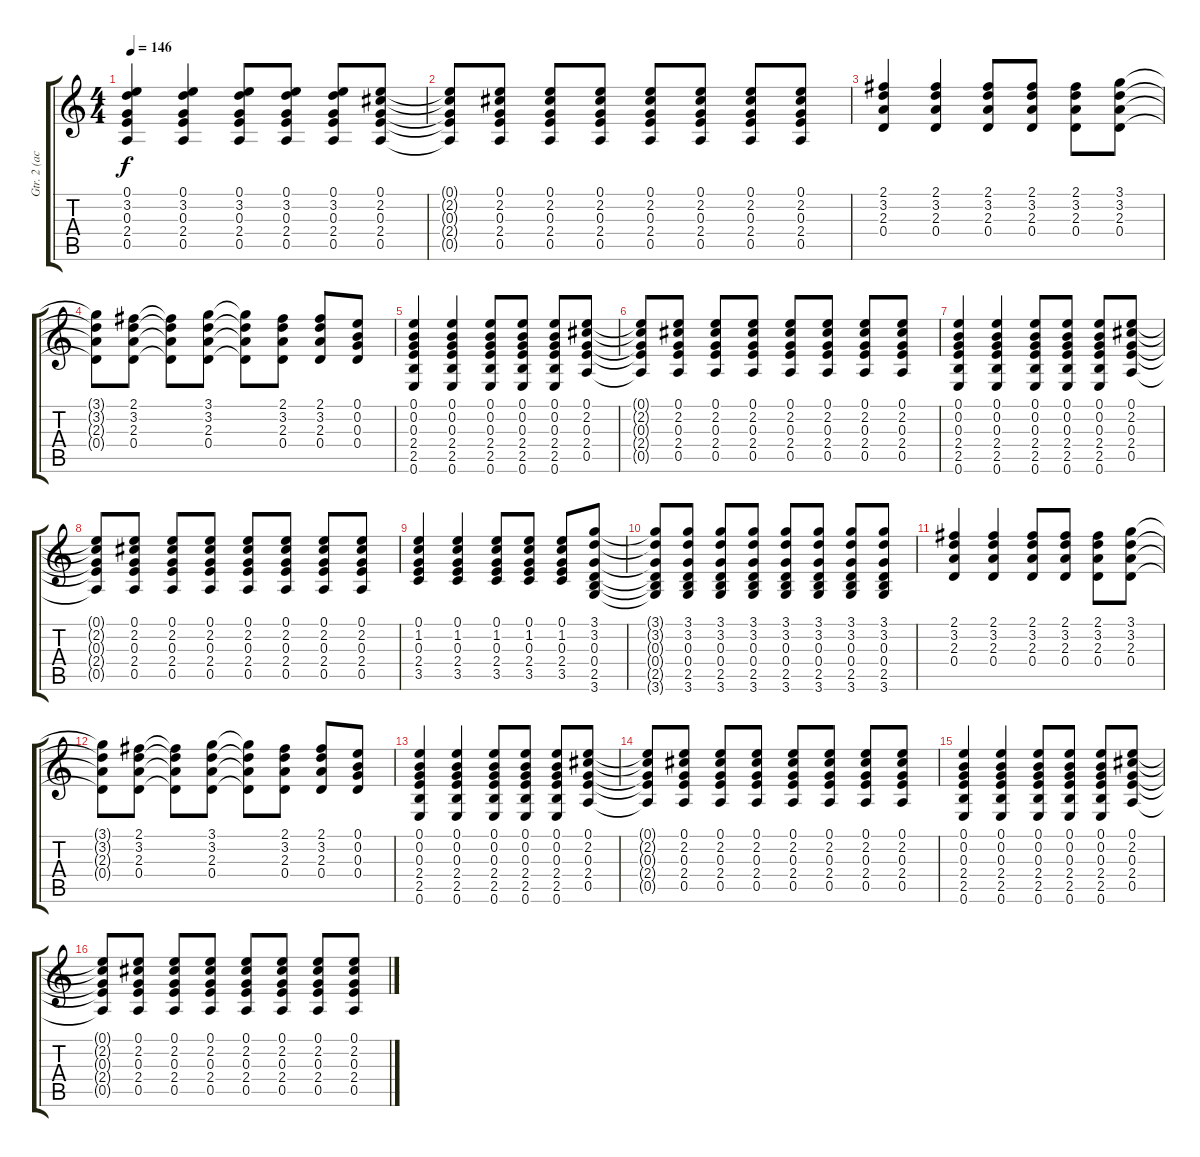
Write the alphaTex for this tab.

\track ("Gtr. 2 (acoustic)" "Gtr. 2 (ac") {instrument acousticguitarsteel}
\staff {score tabs}
\tuning (E4 B3 G3 D3 A2 E2) {hide}
\ts (4 4)
\tempo 146
\clef g2
\ks c
(0.1 3.2 0.3 2.4 0.5).4{dy f} (0.1 3.2 0.3 2.4 0.5).4 (0.1 3.2 0.3 2.4 0.5).8 (0.1 3.2 0.3 2.4 0.5).8 (0.1 3.2 0.3 2.4 0.5).8 (0.1 2.2 0.3 2.4 0.5).8 |
(0.1{t} 2.2{t} 0.3{t} 2.4{t} 0.5{t}).8 (0.1 2.2 0.3 2.4 0.5).8 (0.1 2.2 0.3 2.4 0.5).8 (0.1 2.2 0.3 2.4 0.5).8 (0.1 2.2 0.3 2.4 0.5).8 (0.1 2.2 0.3 2.4 0.5).8 (0.1 2.2 0.3 2.4 0.5).8 (0.1 2.2 0.3 2.4 0.5).8 |
(2.1 3.2 2.3 0.4).4 (2.1 3.2 2.3 0.4).4 (2.1 3.2 2.3 0.4).8 (2.1 3.2 2.3 0.4).8 (2.1 3.2 2.3 0.4).8 (3.1 3.2 2.3 0.4).8 |
(3.1{t} 3.2{t} 2.3{t} 0.4{t}).8 (2.1 3.2 2.3 0.4).8 (2.1{t} 3.2{t} 2.3{t} 0.4{t}).8 (3.1 3.2 2.3 0.4).8 (3.1{t} 3.2{t} 2.3{t} 0.4{t}).8 (2.1 3.2 2.3 0.4).8 (2.1 3.2 2.3 0.4).8 (0.1 0.2 0.3 0.4).8 |
(0.1 0.2 0.3 2.4 2.5 0.6).4 (0.1 0.2 0.3 2.4 2.5 0.6).4 (0.1 0.2 0.3 2.4 2.5 0.6).8 (0.1 0.2 0.3 2.4 2.5 0.6).8 (0.1 0.2 0.3 2.4 2.5 0.6).8 (0.1 2.2 0.3 2.4 0.5).8 |
(0.1{t} 2.2{t} 0.3{t} 2.4{t} 0.5{t}).8 (0.1 2.2 0.3 2.4 0.5).8 (0.1 2.2 0.3 2.4 0.5).8 (0.1 2.2 0.3 2.4 0.5).8 (0.1 2.2 0.3 2.4 0.5).8 (0.1 2.2 0.3 2.4 0.5).8 (0.1 2.2 0.3 2.4 0.5).8 (0.1 2.2 0.3 2.4 0.5).8 |
(0.1 0.2 0.3 2.4 2.5 0.6).4 (0.1 0.2 0.3 2.4 2.5 0.6).4 (0.1 0.2 0.3 2.4 2.5 0.6).8 (0.1 0.2 0.3 2.4 2.5 0.6).8 (0.1 0.2 0.3 2.4 2.5 0.6).8 (0.1 2.2 0.3 2.4 0.5).8 |
(0.1{t} 2.2{t} 0.3{t} 2.4{t} 0.5{t}).8 (0.1 2.2 0.3 2.4 0.5).8 (0.1 2.2 0.3 2.4 0.5).8 (0.1 2.2 0.3 2.4 0.5).8 (0.1 2.2 0.3 2.4 0.5).8 (0.1 2.2 0.3 2.4 0.5).8 (0.1 2.2 0.3 2.4 0.5).8 (0.1 2.2 0.3 2.4 0.5).8 |
(0.1 1.2 0.3 2.4 3.5).4 (0.1 1.2 0.3 2.4 3.5).4 (0.1 1.2 0.3 2.4 3.5).8 (0.1 1.2 0.3 2.4 3.5).8 (0.1 1.2 0.3 2.4 3.5).8 (3.1 3.2 0.3 0.4 2.5 3.6).8 |
(3.1{t} 3.2{t} 0.3{t} 0.4{t} 2.5{t} 3.6{t}).8 (3.1 3.2 0.3 0.4 2.5 3.6).8 (3.1 3.2 0.3 0.4 2.5 3.6).8 (3.1 3.2 0.3 0.4 2.5 3.6).8 (3.1 3.2 0.3 0.4 2.5 3.6).8 (3.1 3.2 0.3 0.4 2.5 3.6).8 (3.1 3.2 0.3 0.4 2.5 3.6).8 (3.1 3.2 0.3 0.4 2.5 3.6).8 |
(2.1 3.2 2.3 0.4).4 (2.1 3.2 2.3 0.4).4 (2.1 3.2 2.3 0.4).8 (2.1 3.2 2.3 0.4).8 (2.1 3.2 2.3 0.4).8 (3.1 3.2 2.3 0.4).8 |
(3.1{t} 3.2{t} 2.3{t} 0.4{t}).8 (2.1 3.2 2.3 0.4).8 (2.1{t} 3.2{t} 2.3{t} 0.4{t}).8 (3.1 3.2 2.3 0.4).8 (3.1{t} 3.2{t} 2.3{t} 0.4{t}).8 (2.1 3.2 2.3 0.4).8 (2.1 3.2 2.3 0.4).8 (0.1 0.2 0.3 0.4).8 |
(0.1 0.2 0.3 2.4 2.5 0.6).4 (0.1 0.2 0.3 2.4 2.5 0.6).4 (0.1 0.2 0.3 2.4 2.5 0.6).8 (0.1 0.2 0.3 2.4 2.5 0.6).8 (0.1 0.2 0.3 2.4 2.5 0.6).8 (0.1 2.2 0.3 2.4 0.5).8 |
(0.1{t} 2.2{t} 0.3{t} 2.4{t} 0.5{t}).8 (0.1 2.2 0.3 2.4 0.5).8 (0.1 2.2 0.3 2.4 0.5).8 (0.1 2.2 0.3 2.4 0.5).8 (0.1 2.2 0.3 2.4 0.5).8 (0.1 2.2 0.3 2.4 0.5).8 (0.1 2.2 0.3 2.4 0.5).8 (0.1 2.2 0.3 2.4 0.5).8 |
(0.1 0.2 0.3 2.4 2.5 0.6).4 (0.1 0.2 0.3 2.4 2.5 0.6).4 (0.1 0.2 0.3 2.4 2.5 0.6).8 (0.1 0.2 0.3 2.4 2.5 0.6).8 (0.1 0.2 0.3 2.4 2.5 0.6).8 (0.1 2.2 0.3 2.4 0.5).8 |
(0.1{t} 2.2{t} 0.3{t} 2.4{t} 0.5{t}).8 (0.1 2.2 0.3 2.4 0.5).8 (0.1 2.2 0.3 2.4 0.5).8 (0.1 2.2 0.3 2.4 0.5).8 (0.1 2.2 0.3 2.4 0.5).8 (0.1 2.2 0.3 2.4 0.5).8 (0.1 2.2 0.3 2.4 0.5).8 (0.1 2.2 0.3 2.4 0.5).8
